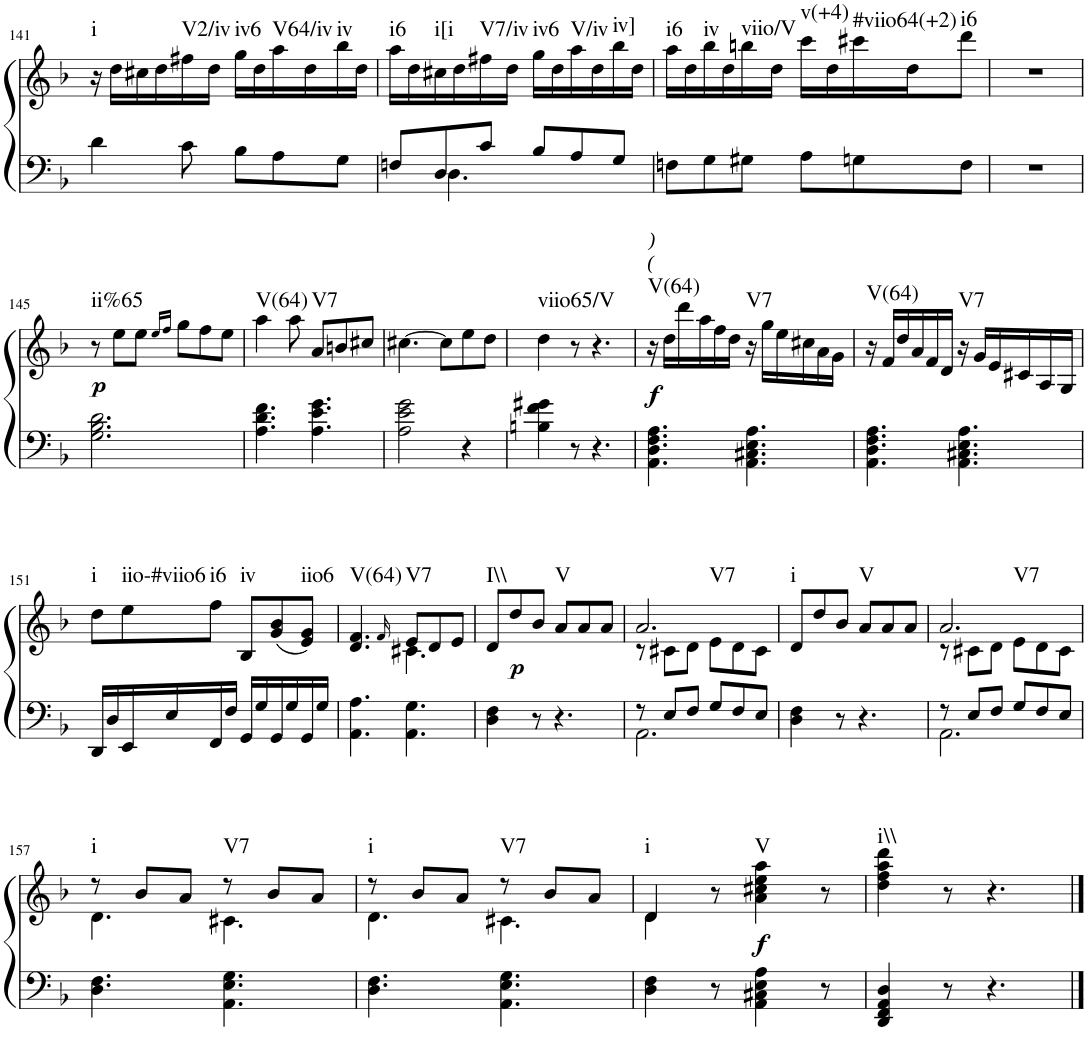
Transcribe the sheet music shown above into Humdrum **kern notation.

**kern	**kern	**dynam	**harte
*part1	*part1	*part1	*part1
*staff2	*staff1	*staff1/2	*
*I"Piano	*	*	*
*I'Pno.	*	*	*
!!LO:PB:g=z
*clefF4	*clefG2	*	*
*k[b-]	*k[b-]	*	*
*F:	*F:	*	*
*M6/8	*M6/8	*	*
=141	=141	=141	=141
!	!	!	!LO:H:kt=i
4d\	16r	.	N
.	16dd\LL	.	.
.	16cc#X\	.	.
.	16dd\	.	.
!	!	!	!LO:H:kt=V2/iv
8c\	16ff#X\	.	N
.	16dd\JJ	.	.
!	!	!	!LO:H:kt=iv6
8B-\L	16gg\LL	.	N
.	16dd\	.	.
!	!	!	!LO:H:kt=V64/iv
8A\	16aa\	.	N
.	16dd\	.	.
!	!	!	!LO:H:kt=iv
8G\J	16bb-\	.	N
.	16dd\JJ	.	.
=142	=142	=142	=142
*^	*	*	*
!	!	!	!	!LO:H:kt=i6
8Fn/L	8ryy	16aa\LL	.	N
.	.	16dd\	.	.
!	!	!	!	!LO:H:kt=i[i
8D/	4.D\	16cc#X\	.	N
.	.	16dd\	.	.
!	!	!	!	!LO:H:kt=V7/iv
8c/J	.	16ff#X\	.	N
.	.	16dd\JJ	.	.
!	!	!	!	!LO:H:kt=iv6
8B-/L	.	16gg\LL	.	N
.	.	16dd\	.	.
!	!	!	!	!LO:H:kt=V/iv
8A/	8ryy	16aa\	.	N
.	.	16dd\	.	.
!	!	!	!	!LO:H:kt=iv]
8G/J	8ryy	16bb-\	.	N
.	.	16dd\JJ	.	.
*v	*v	*	*	*
=143	=143	=143	=143
!	!	!	!LO:H:kt=i6
8Fn\L	16aa\LL	.	N
.	16dd\	.	.
!	!	!	!LO:H:kt=iv
8G\	16bb-\	.	N
.	16dd\	.	.
!	!	!	!LO:H:kt=viio/V
8G#X\J	16bbn\	.	N
.	16dd\JJ	.	.
!	!	!	!LO:H:kt=v(+4)
8A\L	16ccc\LL	.	N
.	16dd\	.	.
!	!	!	!LO:H:kt=#viio64(+2)
8Gn\	16ccc#X\	.	N
.	16dd\J	.	.
!	!	!	!LO:H:kt=i6
8F\J	8ddd\J	.	N
=144	=144	=144	=144
2.r	2.r	.	.
!!LO:LB:g=z
=145	=145	=145	=145
!	!	!LO:DY:b	!LO:H:kt=ii%65
2.G\ 2.B-\ 2.d\	8r	p	N
.	8ee\L	.	.
.	8ee\J	.	.
.	16qee/LL	.	.
.	16qff/JJ	.	.
.	8gg\L	.	.
.	8ff\	.	.
.	8ee\J	.	.
=146	=146	=146	=146
!	!	!	!LO:H:kt=V(64)
4.A\ 4.d\ 4.f\	4aa\	.	N
.	8aa\	.	.
!	!	!	!LO:H:kt=V7
4.A\ 4.e\ 4.g\	8a/L	.	N
.	8bn/	.	.
.	8cc#X/J	.	.
=147	=147	=147	=147
2A\ 2e\ 2g\	[4.cc#X\	.	.
.	8cc#\L]	.	.
4r	8ee\	.	.
.	8dd\J	.	.
=148	=148	=148	=148
!	!	!	!LO:H:kt=viio65/V
4Bn\ 4f\ 4g#X\	4dd\	.	N
8r	8r	.	.
4.r	4.r	.	.
=149	=149	=149	=149
!	!LO:TX:a:i:t=(	!	!
!	!LO:TX:a:i:t=)	!	!
!	!	!LO:DY:b	!LO:H:kt=V(64)
4.AA\ 4.D\ 4.F\ 4.A\	16r	f	N
.	16dd\LL	.	.
.	16ddd\	.	.
.	16aa\	.	.
.	16ff\	.	.
.	16dd\JJ	.	.
!	!	!	!LO:H:kt=V7
4.AA\ 4.C#X\ 4.E\ 4.A\	16r	.	N
.	16gg\LL	.	.
.	16ee\	.	.
.	16cc#X\	.	.
.	16a\	.	.
.	16g\JJ	.	.
=150	=150	=150	=150
!	!	!	!LO:H:kt=V(64)
4.AA\ 4.D\ 4.F\ 4.A\	16r	.	N
.	16f/LL	.	.
.	16dd/	.	.
.	16a/	.	.
.	16f/	.	.
.	16d/JJ	.	.
!	!	!	!LO:H:kt=V7
4.AA\ 4.C#X\ 4.E\ 4.A\	16r	.	N
.	16g/LL	.	.
.	16e/	.	.
.	16c#X/	.	.
.	16A/	.	.
.	16G/JJ	.	.
!!LO:LB:g=z
=151	=151	=151	=151
!	!	!	!LO:H:kt=i
16DD/LL	8dd\L	.	N
16D/	.	.	.
!	!	!	!LO:H:kt=iio-#viio6
16EE/	8ee\	.	N
16E/	.	.	.
!	!	!	!LO:H:kt=i6
16FF/	8ff\J	.	N
16F/JJ	.	.	.
!	!	!	!LO:H:kt=iv
16GG/LL	8B-/L	.	N
16G/	.	.	.
16GG/	(8g/ 8b-/	.	.
16G/	.	.	.
!	!	!	!LO:H:kt=iio6
16GG/	8e/ 8g/J)	.	N
16G/JJ	.	.	.
=152	=152	=152	=152
*	*^	*	*
!	!	!	!	!LO:H:kt=V(64)
4.AA\ 4.A\	4.d/ 4.f/	4.ryy	.	N
.	16qf/	.	.	.
!	!	!	!	!LO:H:kt=V7
4.AA\ 4.G\	8e/L	4.c#X\	.	N
.	8d/	.	.	.
.	8e/J	.	.	.
*	*v	*v	*	*
=153	=153	=153	=153
!	!	!	!LO:H:kt=I\\
4D\ 4F\	8d/L	.	N
!	!	!LO:DY:b	!
.	8dd/	p	.
8r	8b-/J	.	.
!	!	!	!LO:H:kt=V
4.r	8a/L	.	N
.	8a/	.	.
.	8a/J	.	.
=154	=154	=154	=154
*^	*^	*	*
!	!	!	!	!	!LO:H:kt=V7
8r	2.AA\	2.a/	8r	.	N
8E/L	.	.	8c#X\L	.	.
8F/J	.	.	8d\J	.	.
8G/L	.	.	8e\L	.	.
8F/	.	.	8d\	.	.
8E/J	.	.	8c#\J	.	.
*v	*v	*	*	*	*
=155	=155	=155	=155	=155
!	!	!	!	!LO:H:kt=i
*	*v	*v	*	*
4D\ 4F\	8d/L	.	N
.	8dd/	.	.
8r	8b-/J	.	.
!	!	!	!LO:H:kt=V
4.r	8a/L	.	N
.	8a/	.	.
.	8a/J	.	.
=156	=156	=156	=156
*^	*^	*	*
!	!	!	!	!	!LO:H:kt=V7
8r	2.AA\	2.a/	8r	.	N
8E/L	.	.	8c#X\L	.	.
8F/J	.	.	8d\J	.	.
8G/L	.	.	8e\L	.	.
8F/	.	.	8d\	.	.
8E/J	.	.	8c#\J	.	.
*v	*v	*	*	*	*
!!LO:LB:g=z	!!
=157	=157	=157	=157	=157
!	!	!	!	!LO:H:kt=i
4.D\ 4.F\	8r	4.d\	.	N
.	8b-/L	.	.	.
.	8a/J	.	.	.
!	!	!	!	!LO:H:kt=V7
4.AA\ 4.E\ 4.G\	8r	4.c#X\	.	N
.	8b-/L	.	.	.
.	8a/J	.	.	.
=158	=158	=158	=158	=158
!	!	!	!	!LO:H:kt=i
4.D\ 4.F\	8r	4.d\	.	N
.	8b-/L	.	.	.
.	8a/J	.	.	.
!	!	!	!	!LO:H:kt=V7
4.AA\ 4.E\ 4.G\	8r	4.c#X\	.	N
.	8b-/L	.	.	.
.	8a/J	.	.	.
=159	=159	=159	=159	=159
!	!	!	!	!LO:H:kt=i
4D\ 4F\	4d/	4d\	.	N
8r	8r	8ryy	.	.
!	!	!	!LO:DY:b	!LO:H:kt=V
4AA\ 4C#X\ 4E\ 4A\	4a\ 4cc#X\ 4ee\ 4aa\	4.ryy	f	N
8r	8r	.	.	.
*	*v	*v	*	*
=160	=160	=160	=160
!	!	!	!LO:H:kt=i\\
4DD/ 4FF/ 4AA/ 4D/	4dd\ 4ff\ 4aa\ 4ddd\	.	N
8r	8r	.	.
4.r	4.r	.	.
==	==	==	==
*-	*-	*-	*-
